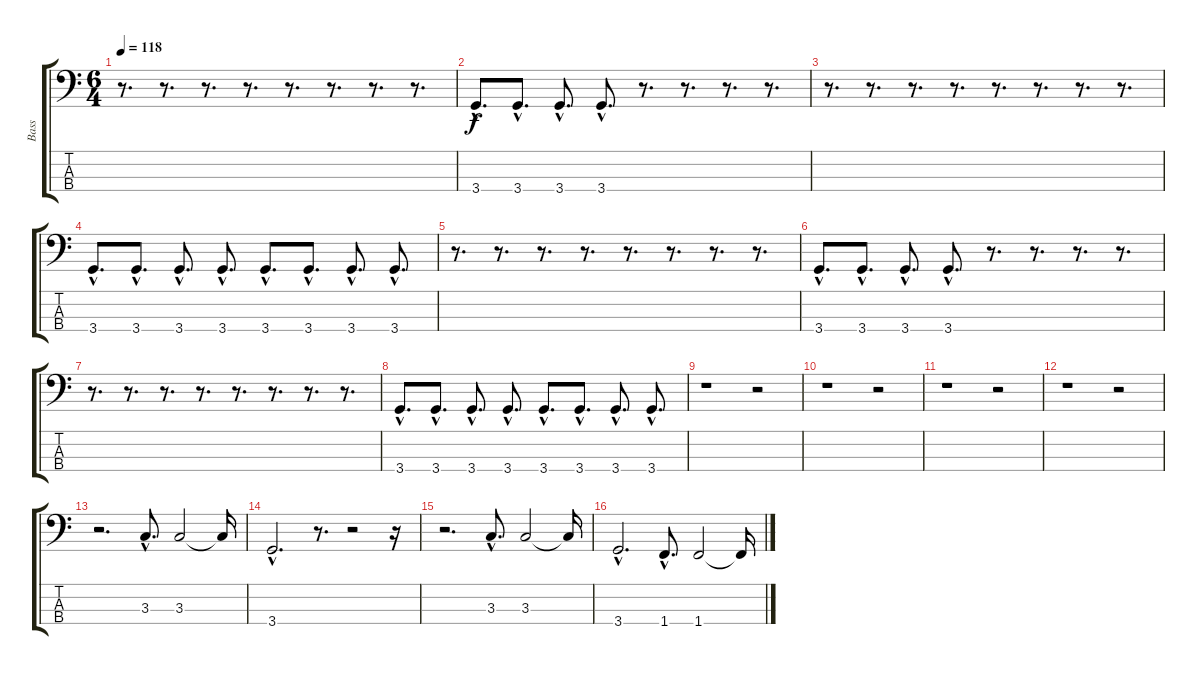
\track ("Bass" "Bass") {instrument electricbassfinger}
\staff {score tabs}
\tuning (G2 D2 A1 E1) {hide}
\ts (6 4)
\tempo 118
\clef f4
\ks c
r.8{d dy f} r.8{d} r.8{d} r.8{d} r.8{d} r.8{d} r.8{d} r.8{d} |
3.4{hac}.8{d} 3.4{hac}.8{d} 3.4{hac}.8{d} 3.4{hac}.8{d} r.8{d} r.8{d} r.8{d} r.8{d} |
r.8{d} r.8{d} r.8{d} r.8{d} r.8{d} r.8{d} r.8{d} r.8{d} |
3.4{hac}.8{d} 3.4{hac}.8{d} 3.4{hac}.8{d} 3.4{hac}.8{d} 3.4{hac}.8{d} 3.4{hac}.8{d} 3.4{hac}.8{d} 3.4{hac}.8{d} |
r.8{d} r.8{d} r.8{d} r.8{d} r.8{d} r.8{d} r.8{d} r.8{d} |
3.4{hac}.8{d} 3.4{hac}.8{d} 3.4{hac}.8{d} 3.4{hac}.8{d} r.8{d} r.8{d} r.8{d} r.8{d} |
r.8{d} r.8{d} r.8{d} r.8{d} r.8{d} r.8{d} r.8{d} r.8{d} |
3.4{hac}.8{d} 3.4{hac}.8{d} 3.4{hac}.8{d} 3.4{hac}.8{d} 3.4{hac}.8{d} 3.4{hac}.8{d} 3.4{hac}.8{d} 3.4{hac}.8{d} |
r.1 r.2 |
r.1 r.2 |
r.1 r.2 |
r.1 r.2 |
r.2{d} 3.3{hac}.8{d} 3.3.2 3.3{t}.16 |
3.4{hac}.2{d} r.8{d} r.2 r.16 |
r.2{d} 3.3{hac}.8{d} 3.3.2 3.3{t}.16 |
3.4{hac}.2{d} 1.4{hac}.8{d} 1.4.2 1.4{t}.16
